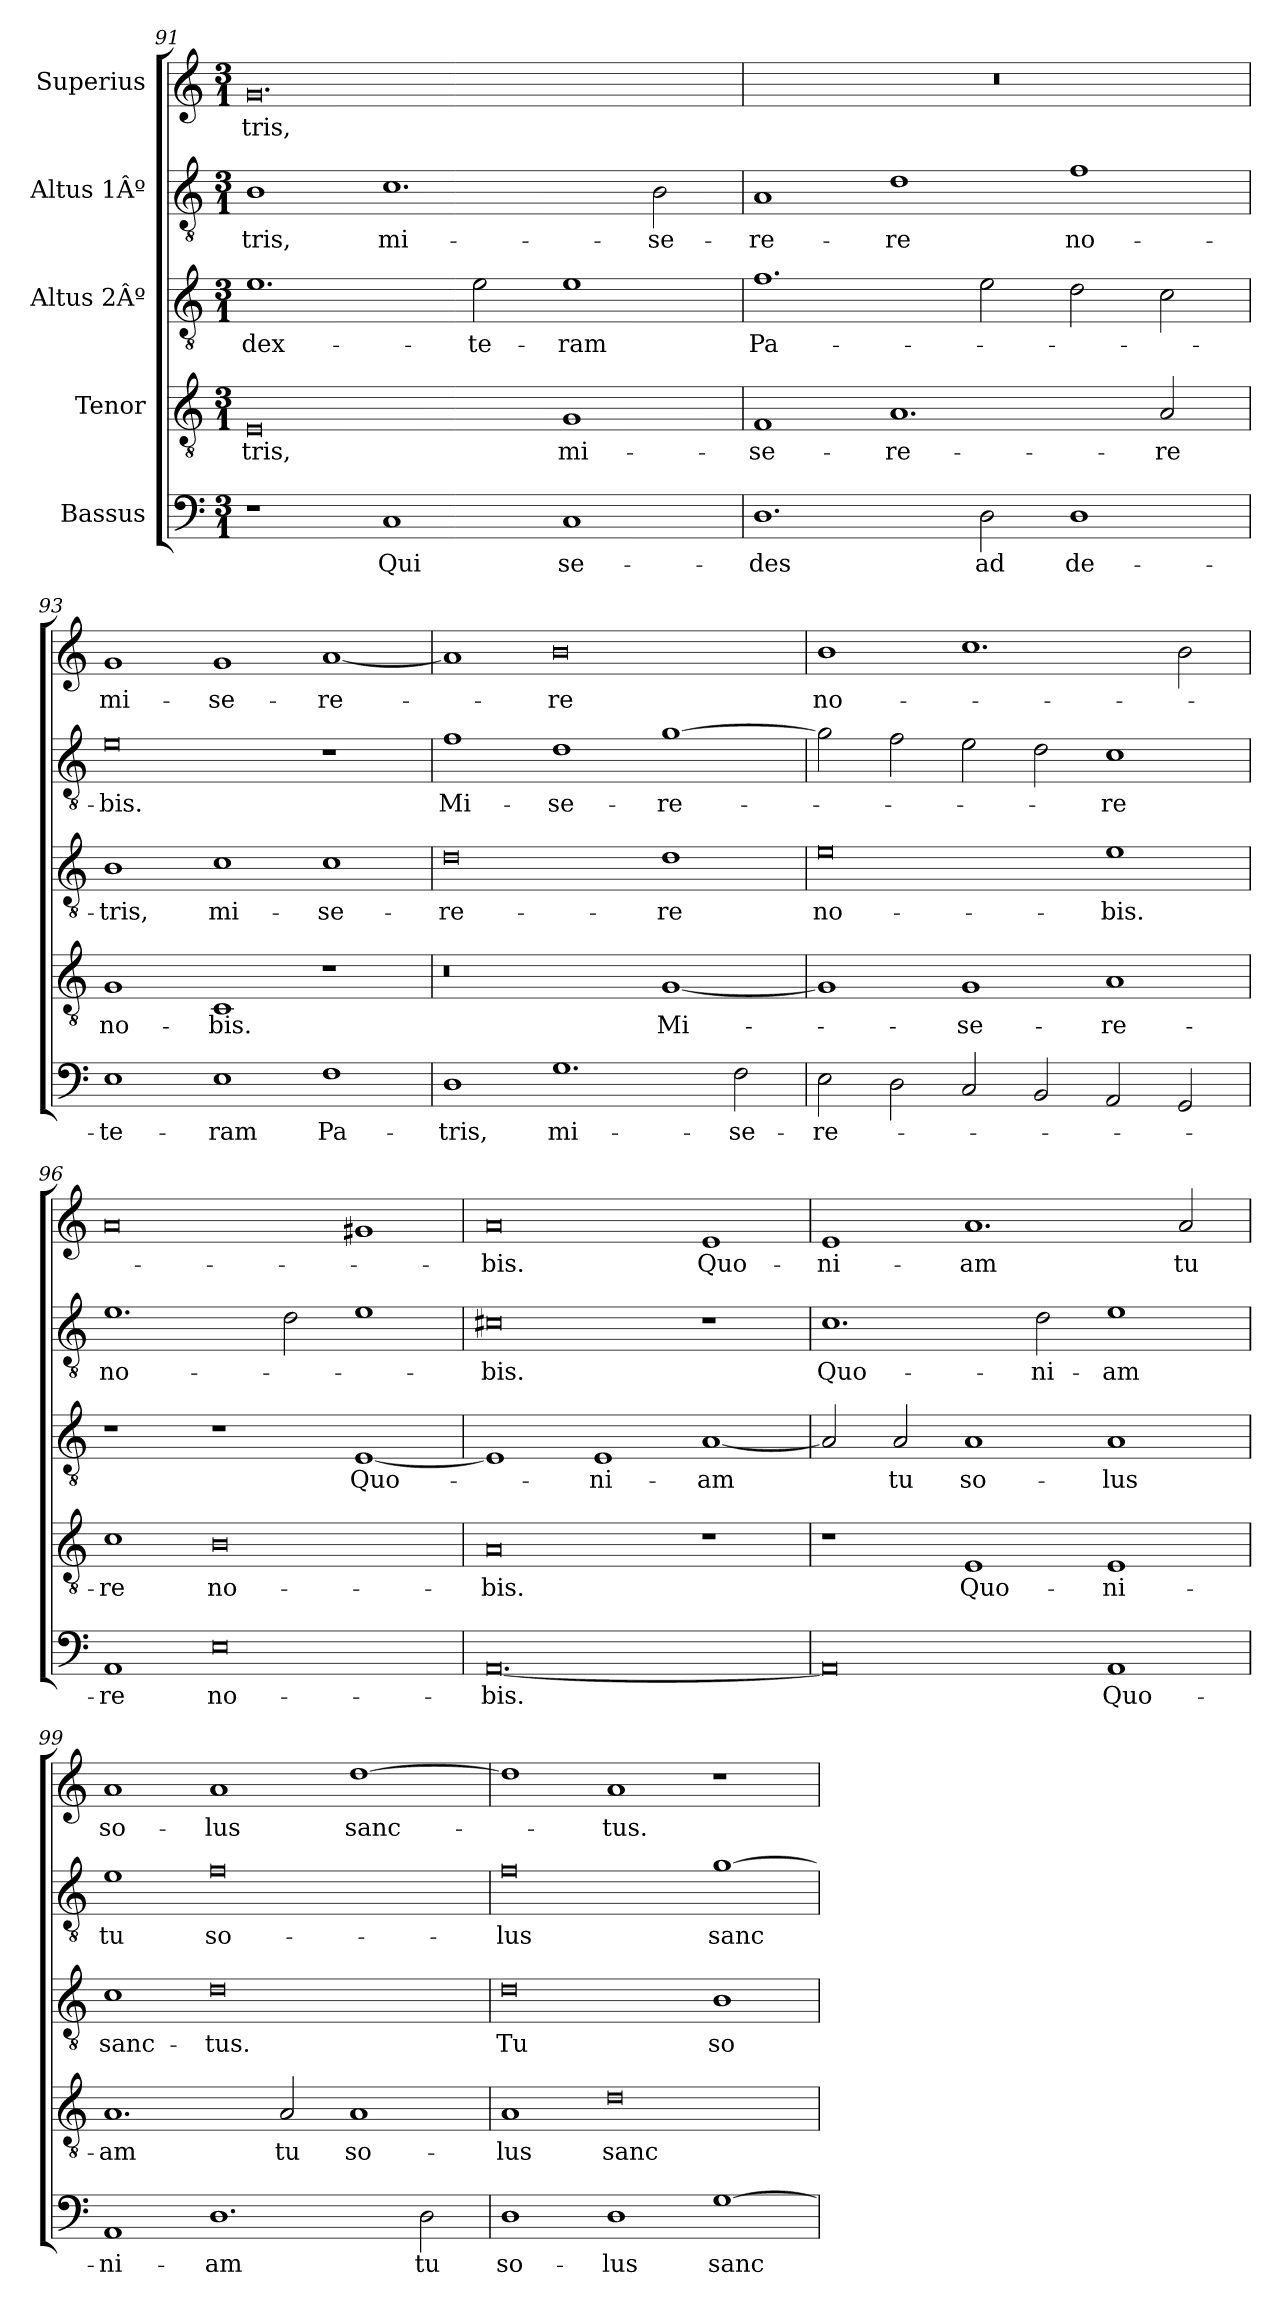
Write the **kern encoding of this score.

**kern	**text	**kern	**text	**kern	**text	**kern	**text	**kern	**text
*part5	*part5	*part4	*part4	*part3	*part3	*part2	*part2	*part1	*part1
*staff5	*staff5	*staff4	*staff4	*staff3	*staff3	*staff2	*staff2	*staff1	*staff1
*I"Bassus	*	*I"Tenor	*	*I"Altus 2Âº	*	*I"Altus 1Âº	*	*I"Superius	*
*clefF4	*	*clefGv2	*	*clefGv2	*	*clefGv2	*	*clefG2	*
*k[]	*	*k[]	*	*k[]	*	*k[]	*	*k[]	*
*M3/1	*	*M3/1	*	*M3/1	*	*M3/1	*	*M3/1	*
=91	=91	=91	=91	=91	=91	=91	=91	=91	=91
1r	.	0E/	-tris,	1.e\	dex-	1B\	-tris,	0.g/	-tris,
1C/	Qui	.	.	.	.	1.c\	mi-	.	.
.	.	.	.	2e\	-te-	.	.	.	.
1C/	se-	1G/	mi-	1e\	-ram	.	.	.	.
.	.	.	.	.	.	2B\	-se-	.	.
=92	=92	=92	=92	=92	=92	=92	=92	=92	=92
1.D\	-des	1F/	-se-	1.f\	Pa-	1A/	-re-	0.r	.
.	.	1.A/	-re-	.	.	1d\	-re	.	.
2D\	ad	.	.	2e\	.	.	.	.	.
1D\	de-	.	.	2d\	.	1f\	no-	.	.
.	.	2A/	-re	2c\	.	.	.	.	.
=93	=93	=93	=93	=93	=93	=93	=93	=93	=93
1E\	-te-	1G/	no-	1B\	-tris,	0e\	-bis.	1g/	mi-
1E\	-ram	1C/	-bis.	1c\	mi-	.	.	1g/	-se-
1F\	Pa-	1r	.	1c\	-se-	1r	.	[1a/	-re-
=94	=94	=94	=94	=94	=94	=94	=94	=94	=94
1D\	-tris,	0r	.	0d\	-re-	1f\	Mi-	1a/]	.
1.G\	mi-	.	.	.	.	1d\	-se-	0b\	-re
.	.	[1G/	Mi-	1d\	-re	[1g\	-re-	.	.
2F\	-se-	.	.	.	.	.	.	.	.
=95	=95	=95	=95	=95	=95	=95	=95	=95	=95
2E\	-re-	1G/]	.	0e\	no-	2g\]	.	1b\	no-
2D\	.	.	.	.	.	2f\	.	.	.
2C/	.	1G/	-se-	.	.	2e\	.	1.cc\	.
2BB/	.	.	.	.	.	2d\	.	.	.
2AA/	.	1A/	-re-	1e\	-bis.	1c\	-re	.	.
2GG/	.	.	.	.	.	.	.	2b\	.
=96	=96	=96	=96	=96	=96	=96	=96	=96	=96
1AA/	-re	1c\	-re	1r	.	1.e\	no-	0a/	.
0E\	no-	0B\	no-	1r	.	.	.	.	.
.	.	.	.	.	.	2d\	.	.	.
.	.	.	.	[1E/	Quo-	1e\	.	1g#X/	.
=97	=97	=97	=97	=97	=97	=97	=97	=97	=97
[0.AA/	-bis.	0A/	-bis.	1E/]	.	0c#X\	-bis.	0a/	-bis.
.	.	.	.	1E/	-ni-	.	.	.	.
.	.	1r	.	[1A/	-am	1r	.	1e/	Quo-
=98	=98	=98	=98	=98	=98	=98	=98	=98	=98
0AA/]	.	1r	.	2A/]	.	1.c\	Quo-	1e/	-ni-
.	.	.	.	2A/	tu	.	.	.	.
.	.	1E/	Quo-	1A/	so-	.	.	1.a/	-am
.	.	.	.	.	.	2d\	-ni-	.	.
1AA/	Quo-	1E/	-ni-	1A/	-lus	1e\	-am	.	.
.	.	.	.	.	.	.	.	2a/	tu
=99	=99	=99	=99	=99	=99	=99	=99	=99	=99
1AA/	-ni-	1.A/	-am	1c\	sanc-	1e\	tu	1a/	so-
1.D\	-am	.	.	0d\	-tus.	0f\	so-	1a/	-lus
.	.	2A/	tu	.	.	.	.	.	.
.	.	1A/	so-	.	.	.	.	[1dd\	sanc-
2D\	tu	.	.	.	.	.	.	.	.
=100	=100	=100	=100	=100	=100	=100	=100	=100	=100
1D\	so-	1A/	-lus	0d\	Tu	0f\	-lus	1dd\]	.
1D\	-lus	0d\	sanc-	.	.	.	.	1a/	-tus.
[1G\	sanc-	.	.	1B\	so-	[1g\	sanc-	1r	.
=	=	=	=	=	=	=	=	=	=
*-	*-	*-	*-	*-	*-	*-	*-	*-	*-
